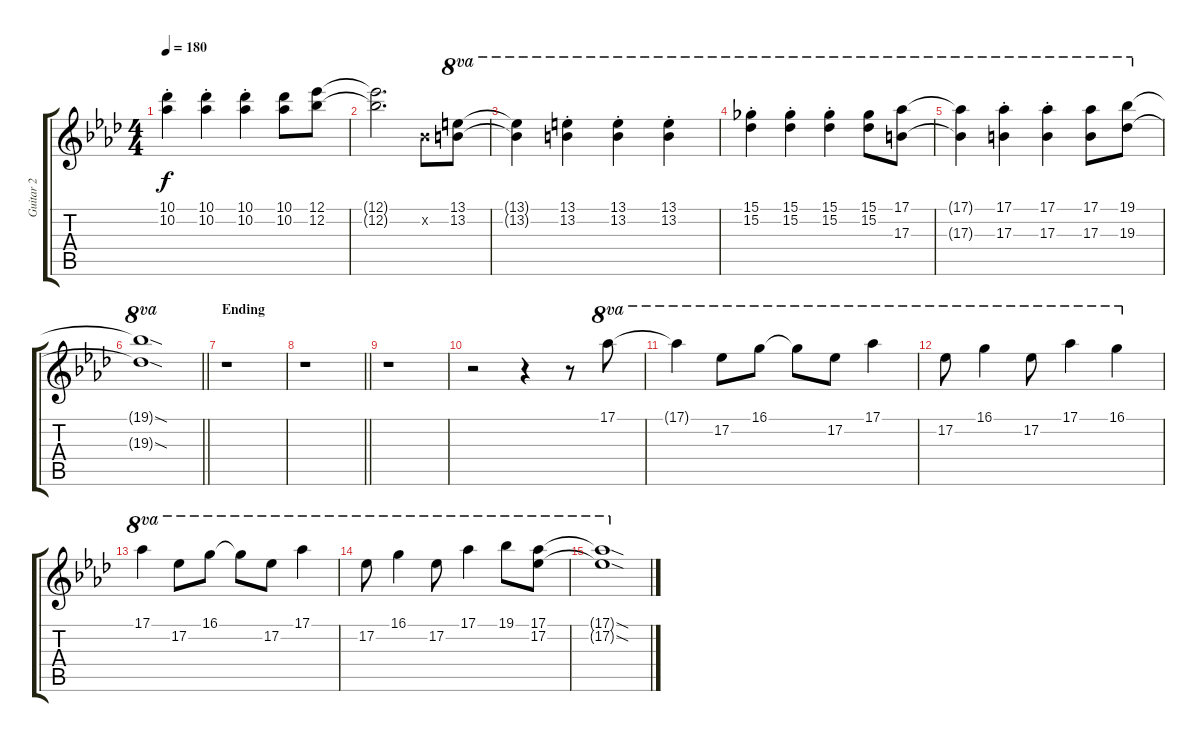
\track ("Guitar 2" "Guitar 2") {instrument distortionguitar}
\staff {score tabs}
\tuning (Eb4 Bb3 Gb3 Db3 Ab2 Eb2) {hide}
\ts (4 4)
\tempo 180
\clef g2
\ks ab
(10.1{st} 10.2{st}).4{dy f} (10.1{st} 10.2{st}).4 (10.1{st} 10.2{st}).4 (10.1 10.2).8 (12.1 12.2).8 |
(12.1{t} 12.2{t}).2{d} 0.2{x}.8 (13.1 13.2).8{ot 8va} |
(13.1{t} 13.2{t}).4{ot 8va} (13.1{st} 13.2{st}).4{ot 8va} (13.1{st} 13.2{st}).4{ot 8va} (13.1{st} 13.2{st}).4{ot 8va} |
(15.1{st} 15.2{st}).4{ot 8va} (15.1{st} 15.2{st}).4{ot 8va} (15.1{st} 15.2{st}).4{ot 8va} (15.1 15.2).8{ot 8va} (17.1 17.3).8{ot 8va} |
(17.1{t} 17.3{t}).4{ot 8va} (17.1{st} 17.3{st}).4{ot 8va} (17.1{st} 17.3{st}).4{ot 8va} (17.1 17.3).8{ot 8va} (19.1 19.3).8{ot 8va} |
\barLineRight lightlight
(19.1{sod t} 19.3{sod t}).1{ot 8va} |
\section ("" "Ending")
r.1 |
\barLineRight lightlight
r.1 |
r.1 |
r.2 r.4 r.8 17.1.8{ot 8va} |
17.1{t}.4{ot 8va} 17.2.8{ot 8va} 16.1.8{ot 8va} 16.1{t}.8{ot 8va} 17.2.8{ot 8va} 17.1.4{ot 8va} |
17.2.8{ot 8va} 16.1.4{ot 8va} 17.2.8{ot 8va} 17.1.4{ot 8va} 16.1.4{ot 8va} |
17.1.4{ot 8va} 17.2.8{ot 8va} 16.1.8{ot 8va} 16.1{t}.8{ot 8va} 17.2.8{ot 8va} 17.1.4{ot 8va} |
17.2.8{ot 8va} 16.1.4{ot 8va} 17.2.8{ot 8va} 17.1.4{ot 8va} 19.1.8{ot 8va} (17.1 17.2).8{ot 8va} |
(17.1{sod t} 17.2{sod t}).1{ot 8va}
